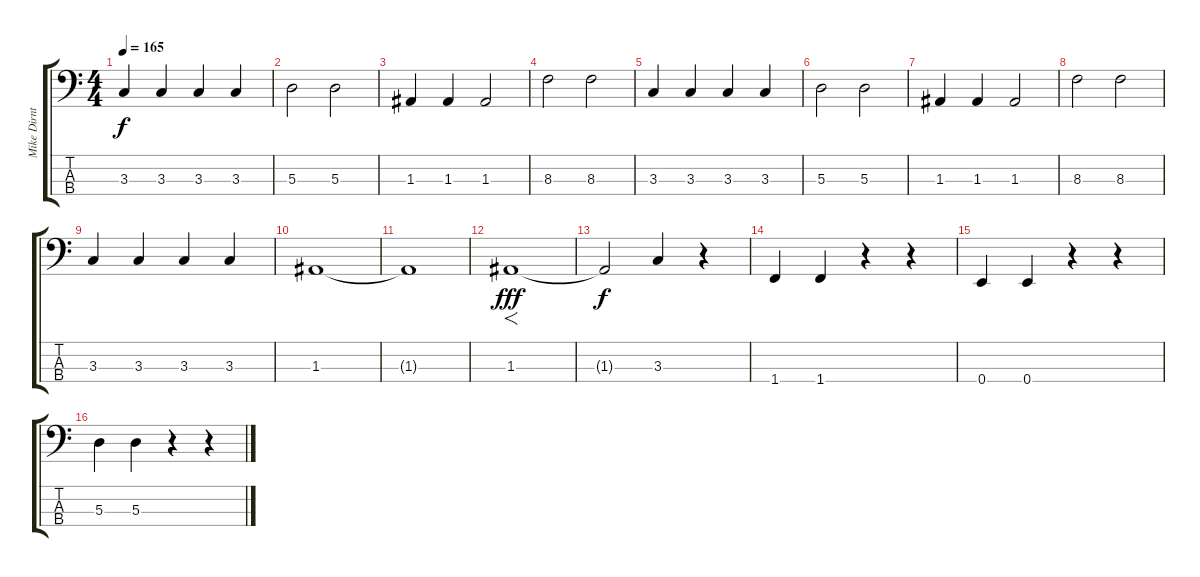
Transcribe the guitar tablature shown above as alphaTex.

\track ("Mike Dirnt - Bass" "Mike Dirnt") {instrument electricbassfinger}
\staff {score tabs}
\tuning (G2 D2 A1 E1) {hide}
\ts (4 4)
\tempo 165
\clef f4
\ks c
3.3.4{dy f} 3.3.4 3.3.4 3.3.4 |
5.3.2 5.3.2 |
1.3.4 1.3.4 1.3.2 |
8.3.2 8.3.2 |
3.3.4 3.3.4 3.3.4 3.3.4 |
5.3.2 5.3.2 |
1.3.4 1.3.4 1.3.2 |
8.3.2 8.3.2 |
3.3.4 3.3.4 3.3.4 3.3.4 |
1.3.1 |
1.3{t}.1 |
1.3.1{f dy fff} |
1.3{t}.2{dy f} 3.3.4 r.4 |
1.4.4 1.4.4 r.4 r.4 |
0.4.4 0.4.4 r.4 r.4 |
5.3.4 5.3.4 r.4 r.4
